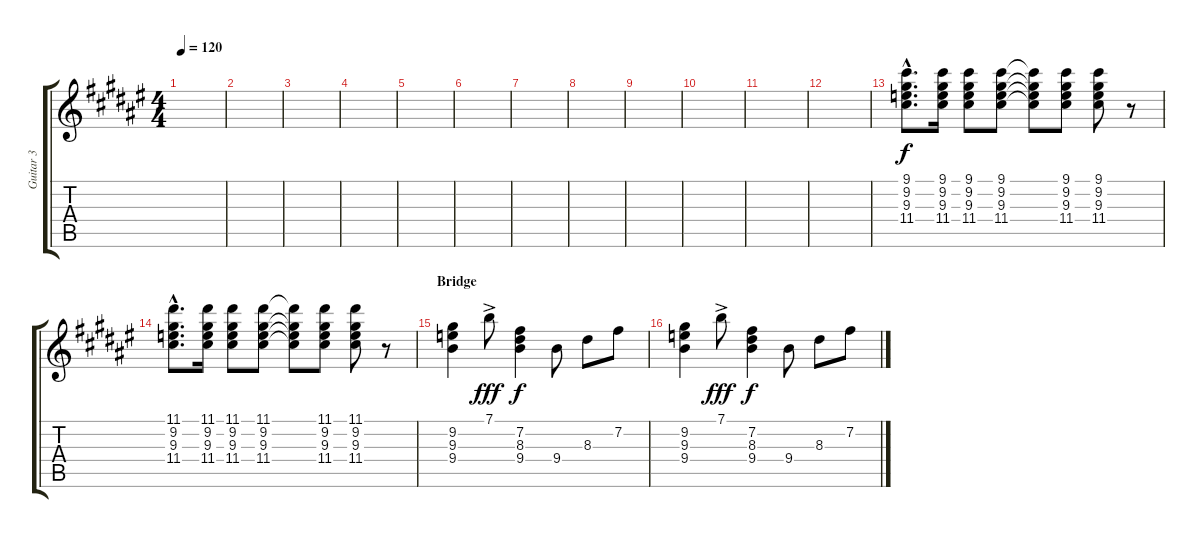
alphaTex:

\track ("Guitar 3" "Guitar 3") {instrument electricguitarclean}
\staff {score tabs}
\tuning (E4 B3 G3 D3 A2 E2) {hide}
\ts (4 4)
\tempo 120
\clef g2
\ks f#
|
|
|
|
|
|
|
|
|
|
|
|
(9.1{hac} 9.2{hac} 9.3{hac} 11.4{hac}).8{d} (9.1 9.2 9.3 11.4).16 (9.1 9.2 9.3 11.4).8 (9.1 9.2 9.3 11.4).8 (9.1{t} 9.2{t} 9.3{t} 11.4{t}).8 (9.1 9.2 9.3 11.4).8 (9.1 9.2 9.3 11.4).8 r.8 |
(11.1{hac} 9.2{hac} 9.3{hac} 11.4{hac}).8{d} (11.1 9.2 9.3 11.4).16 (11.1 9.2 9.3 11.4).8 (11.1 9.2 9.3 11.4).8 (11.1{t} 9.2{t} 9.3{t} 11.4{t}).8 (11.1 9.2 9.3 11.4).8 (11.1 9.2 9.3 11.4).8 r.8 |
\section ("" "Bridge")
(9.2 9.3 9.4).4 7.1{ac}.8{dy fff} (7.2 8.3 9.4).4{dy f} 9.4.8 8.3.8 7.2.8 |
(9.2 9.3 9.4).4 7.1{ac}.8{dy fff} (7.2 8.3 9.4).4{dy f} 9.4.8 8.3.8 7.2.8
